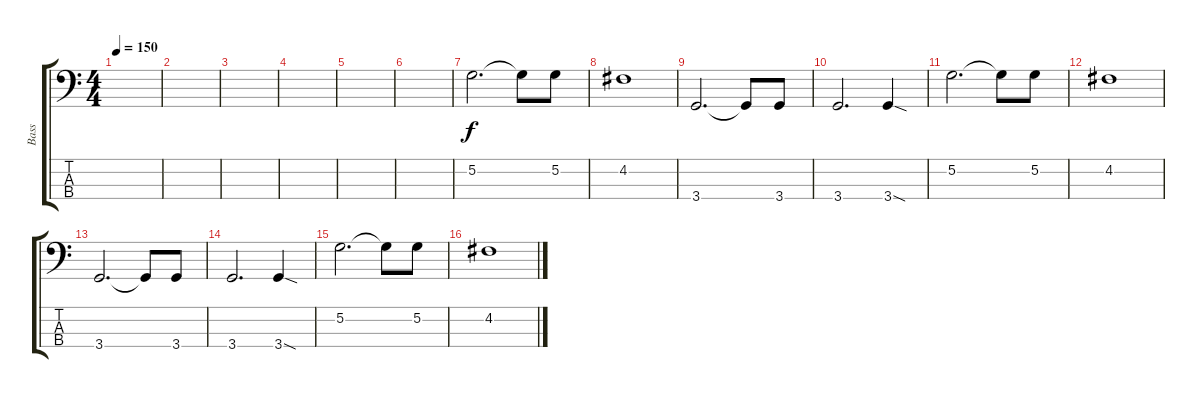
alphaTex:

\track ("Bass" "Bass") {instrument electricbassfinger}
\staff {score tabs}
\tuning (G2 D2 A1 E1) {hide}
\ts (4 4)
\tempo 150
\clef f4
\ks c
|
|
|
|
|
|
5.2.2{d} 5.2{t}.8 5.2.8 |
4.2.1 |
3.4.2{d} 3.4{t}.8 3.4.8 |
3.4.2{d} 3.4{sod}.4 |
5.2.2{d} 5.2{t}.8 5.2.8 |
4.2.1 |
3.4.2{d} 3.4{t}.8 3.4.8 |
3.4.2{d} 3.4{sod}.4 |
5.2.2{d} 5.2{t}.8 5.2.8 |
4.2.1
